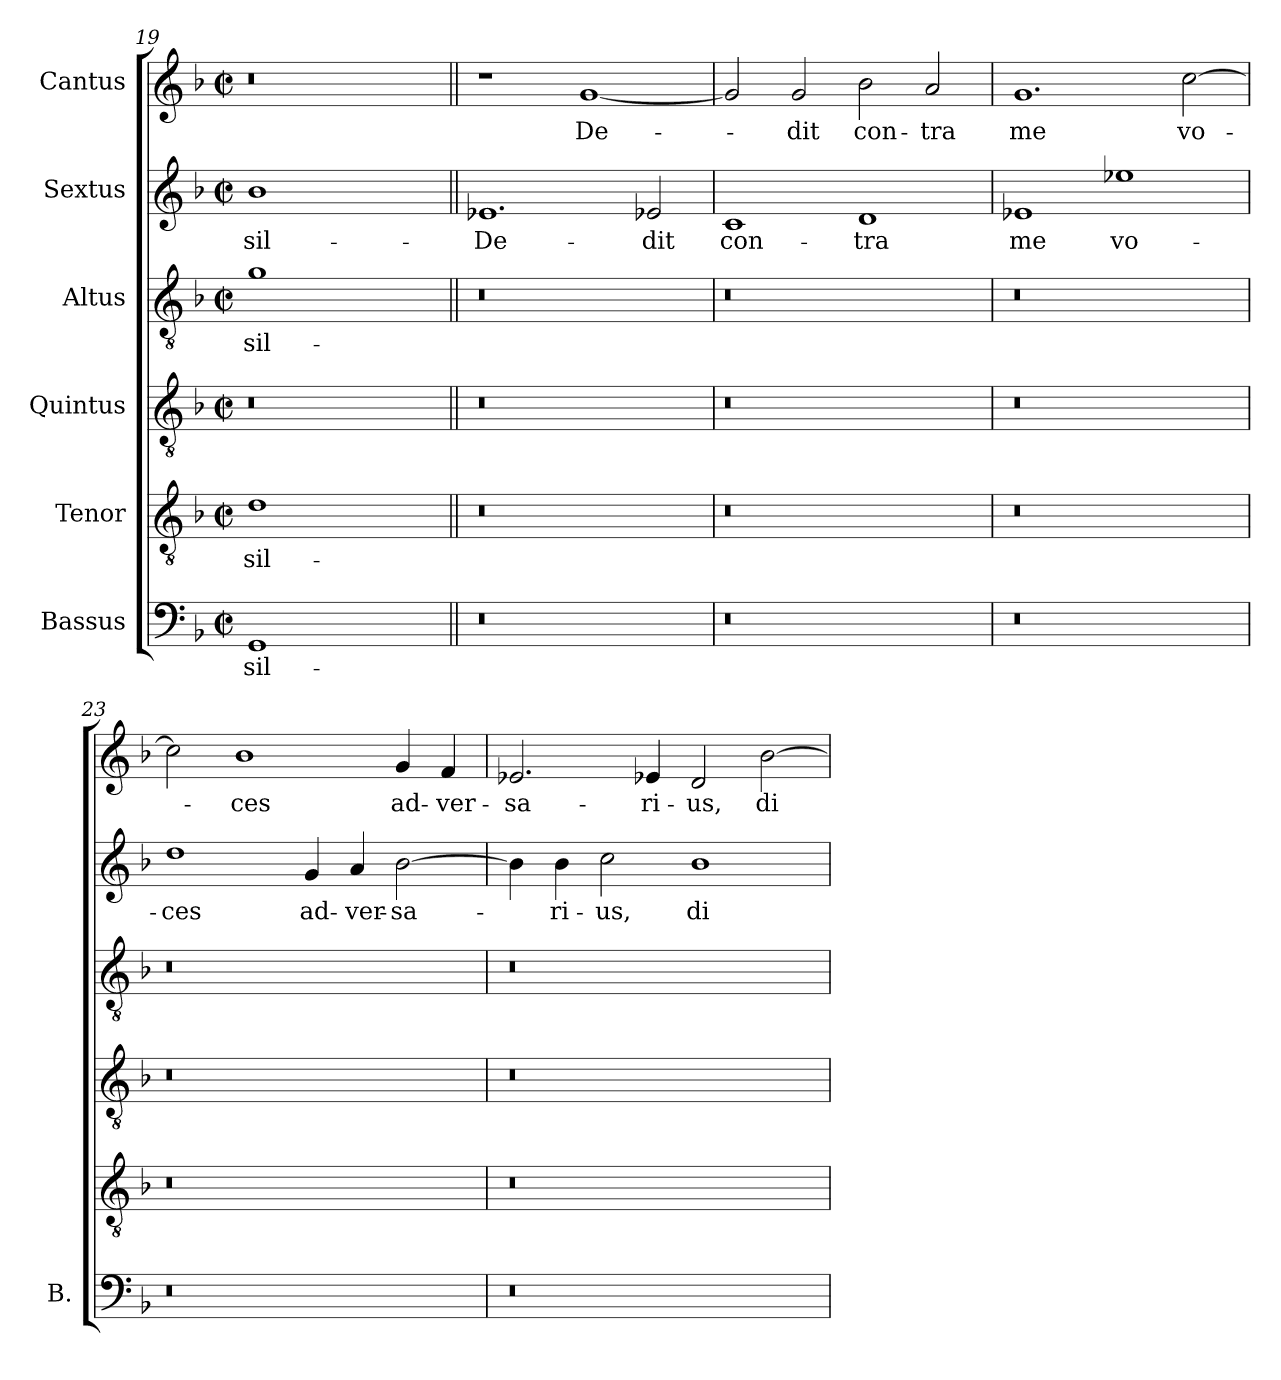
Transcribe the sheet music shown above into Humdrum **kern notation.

**kern	**text	**kern	**text	**kern	**kern	**text	**kern	**text	**kern	**text
*part6	*part6	*part5	*part5	*part4	*part3	*part3	*part2	*part2	*part1	*part1
*staff6	*staff6	*staff5	*staff5	*staff4	*staff3	*staff3	*staff2	*staff2	*staff1	*staff1
*I"Bassus	*	*I"Tenor	*	*I"Quintus	*I"Altus	*	*I"Sextus	*	*I"Cantus	*
*I'B.	*	*	*	*	*	*	*	*	*	*
*clefF4	*	*clefGv2	*	*clefGv2	*clefGv2	*	*clefG2	*	*clefG2	*
*k[b-]	*	*k[b-]	*	*k[b-]	*k[b-]	*	*k[b-]	*	*k[b-]	*
*F:	*	*F:	*	*F:	*F:	*	*F:	*	*F:	*
*M2/2	*	*M2/2	*	*M2/2	*M2/2	*	*M2/2	*	*M2/2	*
*met(c|)	*	*met(c|)	*	*met(c|)	*met(c|)	*	*met(c|)	*	*met(c|)	*
=19	=19	=19	=19	=19	=19	=19	=19	=19	=19	=19
!	!	!	!	!LO:N:vis=0	!	!	!	!	!LO:N:vis=0	!
1GG/	sil-	1d\	sil-	1r	1g\	sil-	1b-\	sil-	1r	.
1C/yy	-va.	1c\yy	-va.	1ryy	1e\yy	-va.	1g/yy	-va.	1ryy	.
=20||	=20||	=20||	=20||	=20||	=20||	=20||	=20||	=20||	=20||	=20||
!LO:N:vis=0	!	!LO:N:vis=0	!	!LO:N:vis=0	!LO:N:vis=0	!	!	!	!	!
1r	.	1r	.	1r	1r	.	1.e-X/	De-	1r	.
1ryy	.	1ryy	.	1ryy	1ryy	.	.	.	[1g/	De-
.	.	.	.	.	.	.	2e-X/	-dit	.	.
=21	=21	=21	=21	=21	=21	=21	=21	=21	=21	=21
!LO:N:vis=0	!	!LO:N:vis=0	!	!LO:N:vis=0	!LO:N:vis=0	!	!	!	!	!
1r	.	1r	.	1r	1r	.	1c/	con-	2g/]	.
.	.	.	.	.	.	.	.	.	2g/	-dit
1ryy	.	1ryy	.	1ryy	1ryy	.	1d/	-tra	2b-\	con-
.	.	.	.	.	.	.	.	.	2a/	-tra
=22	=22	=22	=22	=22	=22	=22	=22	=22	=22	=22
!LO:N:vis=0	!	!LO:N:vis=0	!	!LO:N:vis=0	!LO:N:vis=0	!	!	!	!	!
1r	.	1r	.	1r	1r	.	1e-X/	me	1.g/	me
1ryy	.	1ryy	.	1ryy	1ryy	.	1ee-X\	vo-	.	.
.	.	.	.	.	.	.	.	.	[2cc\	vo-
=23	=23	=23	=23	=23	=23	=23	=23	=23	=23	=23
!LO:N:vis=0	!	!LO:N:vis=0	!	!LO:N:vis=0	!LO:N:vis=0	!	!	!	!	!
1r	.	1r	.	1r	1r	.	1dd\	-ces	2cc\]	.
.	.	.	.	.	.	.	.	.	1b-\	-ces
1ryy	.	1ryy	.	1ryy	1ryy	.	4g/	ad-	.	.
.	.	.	.	.	.	.	4a/	-ver-	.	.
.	.	.	.	.	.	.	[2b-\	-sa-	4g/	ad-
.	.	.	.	.	.	.	.	.	4f/	-ver-
=24	=24	=24	=24	=24	=24	=24	=24	=24	=24	=24
!LO:N:vis=0	!	!LO:N:vis=0	!	!LO:N:vis=0	!LO:N:vis=0	!	!	!	!	!
1r	.	1r	.	1r	1r	.	4b-\]	.	2.e-X/	-sa-
.	.	.	.	.	.	.	4b-\	-ri-	.	.
.	.	.	.	.	.	.	2cc\	-us,	.	.
.	.	.	.	.	.	.	.	.	4e-X/	-ri-
1ryy	.	1ryy	.	1ryy	1ryy	.	1b-\	di-	2d/	-us,
.	.	.	.	.	.	.	.	.	[2b-\	di-
=	=	=	=	=	=	=	=	=	=	=
*-	*-	*-	*-	*-	*-	*-	*-	*-	*-	*-
